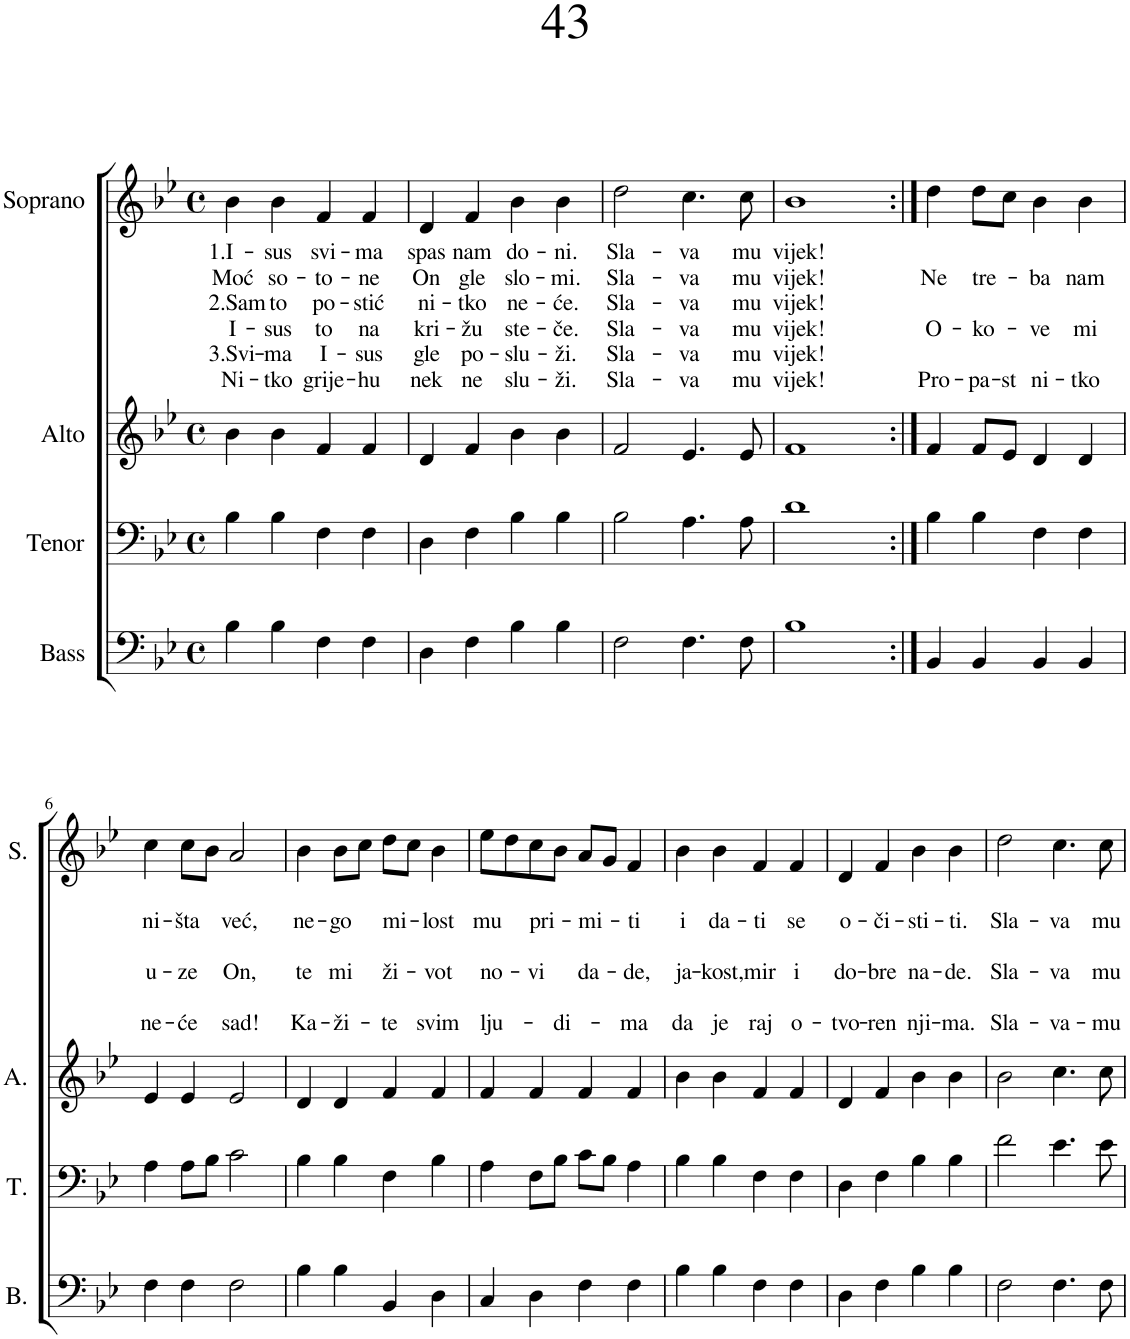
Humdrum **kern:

**kern	**kern	**kern	**kern	**text	**text	**text	**text	**text	**text
*part4	*part3	*part2	*part1	*part1	*part1	*part1	*part1	*part1	*part1
*staff4	*staff3	*staff2	*staff1	*staff1	*staff1	*staff1	*staff1	*staff1	*staff1
*I"Bass	*I"Tenor	*I"Alto	*I"Soprano	*	*	*	*	*	*
*I'B.	*I'T.	*I'A.	*I'S.	*	*	*	*	*	*
*clefF4	*clefF4	*clefG2	*clefG2	*	*	*	*	*	*
*k[b-e-]	*k[b-e-]	*k[b-e-]	*k[b-e-]	*	*	*	*	*	*
*M4/4	*M4/4	*M4/4	*M4/4	*	*	*	*	*	*
*met(c)	*met(c)	*met(c)	*met(c)	*	*	*	*	*	*
=1	=1	=1	=1	=1	=1	=1	=1	=1	=1
!	!	!	!	!LO:LY:b	!LO:LY:b	!LO:LY:b	!LO:LY:b	!LO:LY:b	!LO:LY:b
4B-\	4B-\	4b-\	4b-\	1.I-	Moć	2.Sam	I-	3.Svi-	Ni-
!	!	!	!	!LO:LY:b	!LO:LY:b	!LO:LY:b	!LO:LY:b	!LO:LY:b	!LO:LY:b
4B-\	4B-\	4b-\	4b-\	-sus	so-	to	-sus	-ma	-tko
!	!	!	!	!LO:LY:b	!LO:LY:b	!LO:LY:b	!LO:LY:b	!LO:LY:b	!LO:LY:b
4F\	4F\	4f/	4f/	svi-	-to-	po-	to	I-	grije-
!	!	!	!	!LO:LY:b	!LO:LY:b	!LO:LY:b	!LO:LY:b	!LO:LY:b	!LO:LY:b
4F\	4F\	4f/	4f/	-ma	-ne	-stić	na	-sus	-hu
=2	=2	=2	=2	=2	=2	=2	=2	=2	=2
!	!	!	!	!LO:LY:b	!LO:LY:b	!LO:LY:b	!LO:LY:b	!LO:LY:b	!LO:LY:b
4D\	4D\	4d/	4d/	spas	On	ni-	kri-	gle	nek
!	!	!	!	!LO:LY:b	!LO:LY:b	!LO:LY:b	!LO:LY:b	!LO:LY:b	!LO:LY:b
4F\	4F\	4f/	4f/	nam	gle	-tko	-žu	po-	ne
!	!	!	!	!LO:LY:b	!LO:LY:b	!LO:LY:b	!LO:LY:b	!LO:LY:b	!LO:LY:b
4B-\	4B-\	4b-\	4b-\	do-	slo-	ne-	ste-	-slu-	slu-
!	!	!	!	!LO:LY:b	!LO:LY:b	!LO:LY:b	!LO:LY:b	!LO:LY:b	!LO:LY:b
4B-\	4B-\	4b-\	4b-\	-ni.	-mi.	-će.	-če.	-ži.	-ži.
=3	=3	=3	=3	=3	=3	=3	=3	=3	=3
!	!	!	!	!LO:LY:b	!LO:LY:b	!LO:LY:b	!LO:LY:b	!LO:LY:b	!LO:LY:b
2F\	2B-\	2f/	2dd\	Sla-	Sla-	Sla-	Sla-	Sla-	Sla-
!	!	!	!	!LO:LY:b	!LO:LY:b	!LO:LY:b	!LO:LY:b	!LO:LY:b	!LO:LY:b
4.F\	4.A\	4.e-/	4.cc\	-va	-va	-va	-va	-va	-va
!	!	!	!	!LO:LY:b	!LO:LY:b	!LO:LY:b	!LO:LY:b	!LO:LY:b	!LO:LY:b
8F\	8A\	8e-/	8cc\	mu	mu	mu	mu	mu	mu
=4	=4	=4	=4	=4	=4	=4	=4	=4	=4
!	!	!	!	!LO:LY:b	!LO:LY:b	!LO:LY:b	!LO:LY:b	!LO:LY:b	!LO:LY:b
1B-	1d	1f	1b-	vijek!	vijek!	vijek!	vijek!	vijek!	vijek!
=5:|!	=5:|!	=5:|!	=5:|!	=5:|!	=5:|!	=5:|!	=5:|!	=5:|!	=5:|!
!	!	!	!	!	!LO:LY:b	!	!LO:LY:b	!	!LO:LY:b
4BB-/	4B-\	4f/	4dd\	.	Ne	.	O-	.	Pro-
!	!	!	!	!	!LO:LY:b	!	!LO:LY:b	!	!LO:LY:b
4BB-/	4B-\	8f/L	8dd\L	.	tre-	.	-ko-	.	-pa-
!	!	!	!	!	!	!	!	!	!LO:LY:b
.	.	8e-/J	8cc\J	.	.	.	.	.	-st
!	!	!	!	!	!LO:LY:b	!	!LO:LY:b	!	!LO:LY:b
4BB-/	4F\	4d/	4b-\	.	-ba	.	-ve	.	ni-
!	!	!	!	!	!LO:LY:b	!	!LO:LY:b	!	!LO:LY:b
4BB-/	4F\	4d/	4b-\	.	nam	.	mi	.	-tko
!!LO:LB:g=z
=6	=6	=6	=6	=6	=6	=6	=6	=6	=6
!	!	!	!	!	!LO:LY:b	!	!LO:LY:b	!	!LO:LY:b
4F\	4A\	4e-/	4cc\	.	ni-	.	u-	.	ne-
!	!	!	!	!	!LO:LY:b	!	!LO:LY:b	!	!LO:LY:b
4F\	8A\L	4e-/	8cc\L	.	-šta	.	-ze	.	-će
.	8B-\J	.	8b-\J	.	.	.	.	.	.
!	!	!	!	!	!LO:LY:b	!	!LO:LY:b	!	!LO:LY:b
2F\	2c\	2e-/	2a/	.	već,	.	On,	.	sad!
=7	=7	=7	=7	=7	=7	=7	=7	=7	=7
!	!	!	!	!	!LO:LY:b	!	!LO:LY:b	!	!LO:LY:b
4B-\	4B-\	4d/	4b-\	.	ne-	.	te	.	Ka-
!	!	!	!	!	!LO:LY:b	!	!LO:LY:b	!	!LO:LY:b
4B-\	4B-\	4d/	8b-\L	.	-go	.	mi	.	-ži-
.	.	.	8cc\J	.	.	.	.	.	.
!	!	!	!	!	!LO:LY:b	!	!LO:LY:b	!	!LO:LY:b
4BB-/	4F\	4f/	8dd\L	.	mi-	.	ži-	.	-te
.	.	.	8cc\J	.	.	.	.	.	.
!	!	!	!	!	!LO:LY:b	!	!LO:LY:b	!	!LO:LY:b
4D\	4B-\	4f/	4b-\	.	-lost	.	-vot	.	svim
=8	=8	=8	=8	=8	=8	=8	=8	=8	=8
!	!	!	!	!	!LO:LY:b	!	!LO:LY:b	!	!LO:LY:b
4C/	4A\	4f/	8ee-\L	.	mu	.	no-	.	lju-
.	.	.	8dd\	.	.	.	.	.	.
!	!	!	!	!	!LO:LY:b	!	!LO:LY:b	!	!
4D\	8F\L	4f/	8cc\	.	pri-	.	-vi	.	.
!	!	!	!	!	!	!	!	!	!LO:LY:b
.	8B-\J	.	8b-\J	.	.	.	.	.	-di-
!	!	!	!	!	!LO:LY:b	!	!LO:LY:b	!	!
4F\	8c\L	4f/	8a/L	.	-mi-	.	da-	.	.
.	8B-\J	.	8g/J	.	.	.	.	.	.
!	!	!	!	!	!LO:LY:b	!	!LO:LY:b	!	!LO:LY:b
4F\	4A\	4f/	4f/	.	-ti	.	-de,	.	-ma
=9	=9	=9	=9	=9	=9	=9	=9	=9	=9
!	!	!	!	!	!LO:LY:b	!	!LO:LY:b	!	!LO:LY:b
4B-\	4B-\	4b-\	4b-\	.	i	.	ja-	.	da
!	!	!	!	!	!LO:LY:b	!	!LO:LY:b	!	!LO:LY:b
4B-\	4B-\	4b-\	4b-\	.	da-	.	-kost,	.	je
!	!	!	!	!	!LO:LY:b	!	!LO:LY:b	!	!LO:LY:b
4F\	4F\	4f/	4f/	.	-ti	.	mir	.	raj
!	!	!	!	!	!LO:LY:b	!	!LO:LY:b	!	!LO:LY:b
4F\	4F\	4f/	4f/	.	se	.	i	.	o-
=10	=10	=10	=10	=10	=10	=10	=10	=10	=10
!	!	!	!	!	!LO:LY:b	!	!LO:LY:b	!	!LO:LY:b
4D\	4D\	4d/	4d/	.	o-	.	do-	.	-tvo-
!	!	!	!	!	!LO:LY:b	!	!LO:LY:b	!	!LO:LY:b
4F\	4F\	4f/	4f/	.	-či-	.	-bre	.	-ren
!	!	!	!	!	!LO:LY:b	!	!LO:LY:b	!	!LO:LY:b
4B-\	4B-\	4b-\	4b-\	.	-sti-	.	na-	.	nji-
!	!	!	!	!	!LO:LY:b	!	!LO:LY:b	!	!LO:LY:b
4B-\	4B-\	4b-\	4b-\	.	-ti.	.	-de.	.	-ma.
=11	=11	=11	=11	=11	=11	=11	=11	=11	=11
!	!	!	!	!	!LO:LY:b	!	!LO:LY:b	!	!LO:LY:b
2F\	2f\	2b-\	2dd\	.	Sla-	.	Sla-	.	Sla-
!	!	!	!	!	!LO:LY:b	!	!LO:LY:b	!	!LO:LY:b
4.F\	4.e-\	4.cc\	4.cc\	.	-va	.	-va	.	-va-
!	!	!	!	!	!LO:LY:b	!	!LO:LY:b	!	!LO:LY:b
8F\	8e-\	8cc\	8cc\	.	mu	.	mu	.	-mu
=	=	=	=	=	=	=	=	=	=
*-	*-	*-	*-	*-	*-	*-	*-	*-	*-
